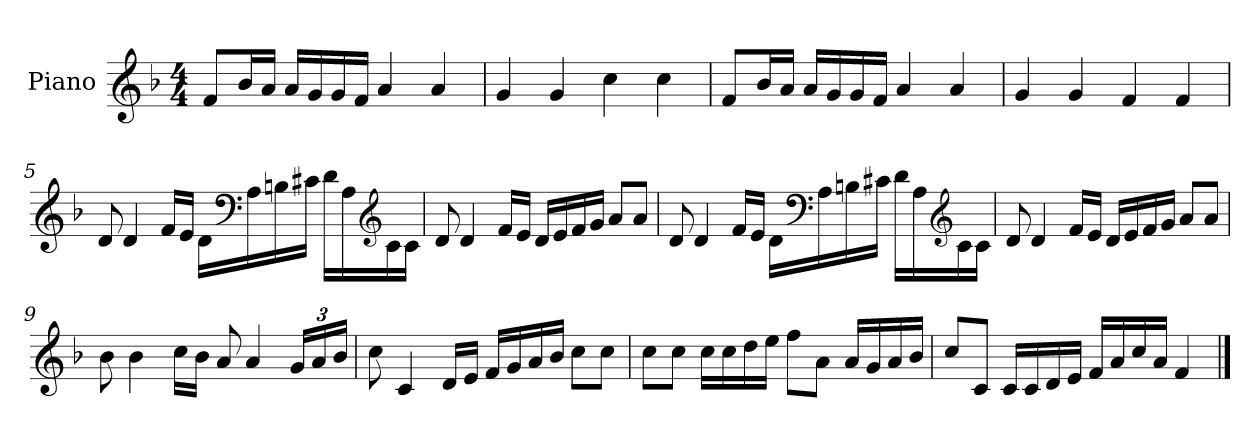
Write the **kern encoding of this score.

**kern
*part1
*staff1
*I"Piano
*I'P-no
*clefG2
*k[b-]
*M4/4
*MM90
=1
8f/L
16b-/L
16a/JJ
16a/LL
16g/
16g/
16f/JJ
4a/
4a/
=2
4g/
4g/
4cc\
4cc\
=3
8f/L
16b-/L
16a/JJ
16a/LL
16g/
16g/
16f/JJ
4a/
4a/
=4
4g/
4g/
4f/
4f/
!!LO:LB:g=z
=5
8d/
4d/
16f/LL
16e/JJ
16d\LL
*clefF4
16A\
16Bn\
16c#X\JJ
16d\LL
16A\
*clefG2
16c#\
16c#\JJ
=6
8d/
4d/
16f/LL
16e/JJ
16d/LL
16e/
16f/
16g/JJ
8a/L
8a/J
!!LO:LB:g=z
=7
8d/
4d/
16f/LL
16e/JJ
16d\LL
*clefF4
16A\
16Bn\
16c#X\JJ
16d\LL
16A\
*clefG2
16c#\
16c#\JJ
=8
8d/
4d/
16f/LL
16e/JJ
16d/LL
16e/
16f/
16g/JJ
8a/L
8a/J
=9
8b-\
4b-\
16cc\LL
16b-\JJ
8a/
4a/
*Xbrackettup
24g/LL
24a/
24b-/JJ
!!LO:LB:g=z
=10
8cc\
4c/
16d/LL
16e/JJ
16f/LL
16g/
16a/
16b-/JJ
8cc\L
8cc\J
=11
8cc\L
8cc\J
16cc\LL
16cc\
16dd\
16ee\JJ
8ff\L
8a\J
16a/LL
16g/
16a/
16b-/JJ
=12
8cc/L
8c/J
16c/LL
16c/
16d/
16e/JJ
16f/LL
16a/
16cc/
16a/JJ
4f/
==
*-
